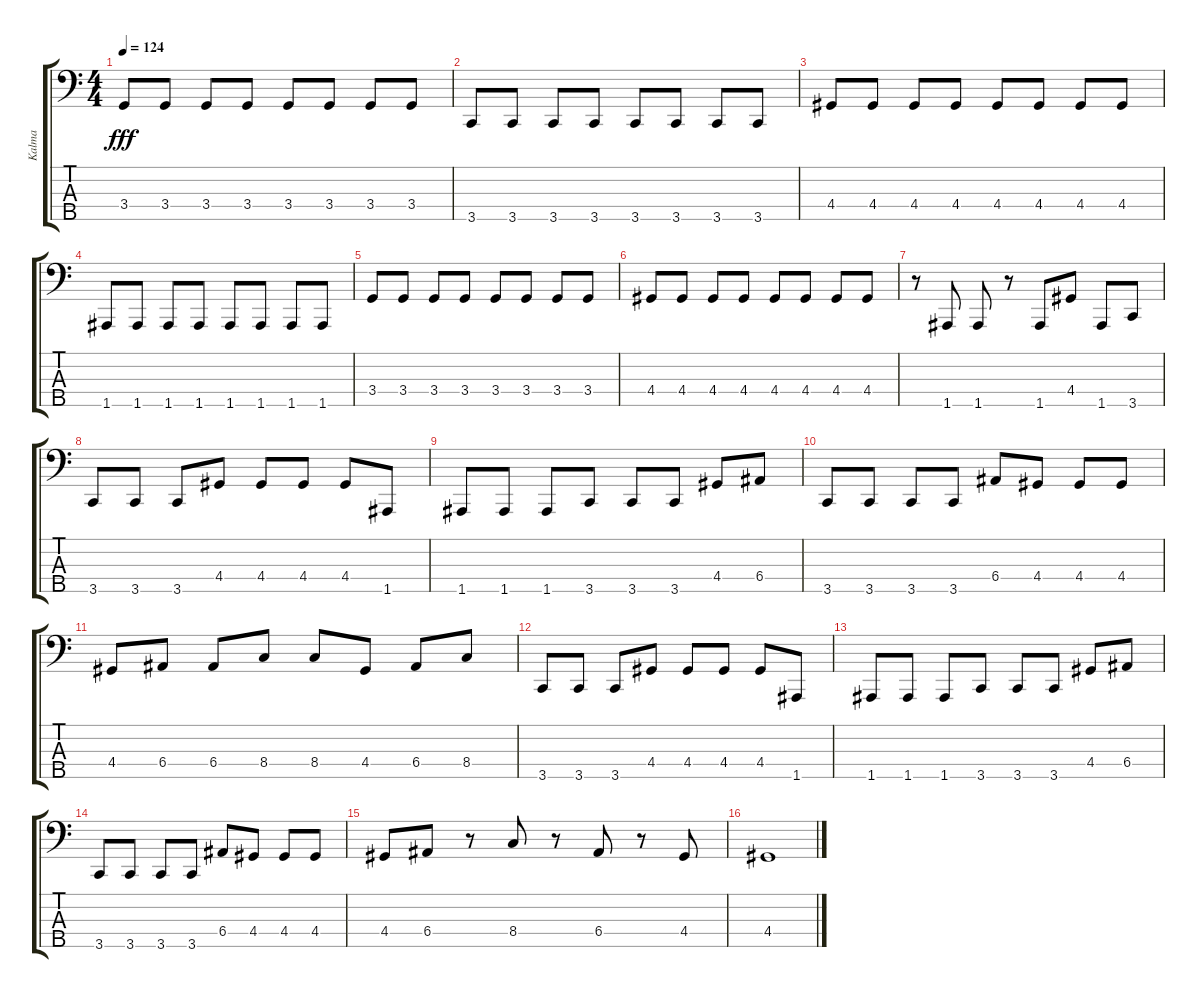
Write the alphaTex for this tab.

\track ("Kalma" "Kalma") {instrument electricbassfinger}
\staff {score tabs}
\tuning (G2 D2 A1 E1 A0) {hide}
\ts (4 4)
\tempo 124
\clef f4
\ks c
3.4.8{dy fff} 3.4.8 3.4.8 3.4.8 3.4.8 3.4.8 3.4.8 3.4.8 |
3.5.8 3.5.8 3.5.8 3.5.8 3.5.8 3.5.8 3.5.8 3.5.8 |
4.4.8 4.4.8 4.4.8 4.4.8 4.4.8 4.4.8 4.4.8 4.4.8 |
1.5.8 1.5.8 1.5.8 1.5.8 1.5.8 1.5.8 1.5.8 1.5.8 |
3.4.8 3.4.8 3.4.8 3.4.8 3.4.8 3.4.8 3.4.8 3.4.8 |
4.4.8 4.4.8 4.4.8 4.4.8 4.4.8 4.4.8 4.4.8 4.4.8 |
r.8 1.5.8 1.5.8 r.8 1.5.8 4.4.8 1.5.8 3.5.8 |
3.5.8 3.5.8 3.5.8 4.4.8 4.4.8 4.4.8 4.4.8 1.5.8 |
1.5.8 1.5.8 1.5.8 3.5.8 3.5.8 3.5.8 4.4.8 6.4.8 |
3.5.8 3.5.8 3.5.8 3.5.8 6.4.8 4.4.8 4.4.8 4.4.8 |
4.4.8 6.4.8 6.4.8 8.4.8 8.4.8 4.4.8 6.4.8 8.4.8 |
3.5.8 3.5.8 3.5.8 4.4.8 4.4.8 4.4.8 4.4.8 1.5.8 |
1.5.8 1.5.8 1.5.8 3.5.8 3.5.8 3.5.8 4.4.8 6.4.8 |
3.5.8 3.5.8 3.5.8 3.5.8 6.4.8 4.4.8 4.4.8 4.4.8 |
4.4.8 6.4.8 r.8 8.4.8 r.8 6.4.8 r.8 4.4.8 |
4.4.1
